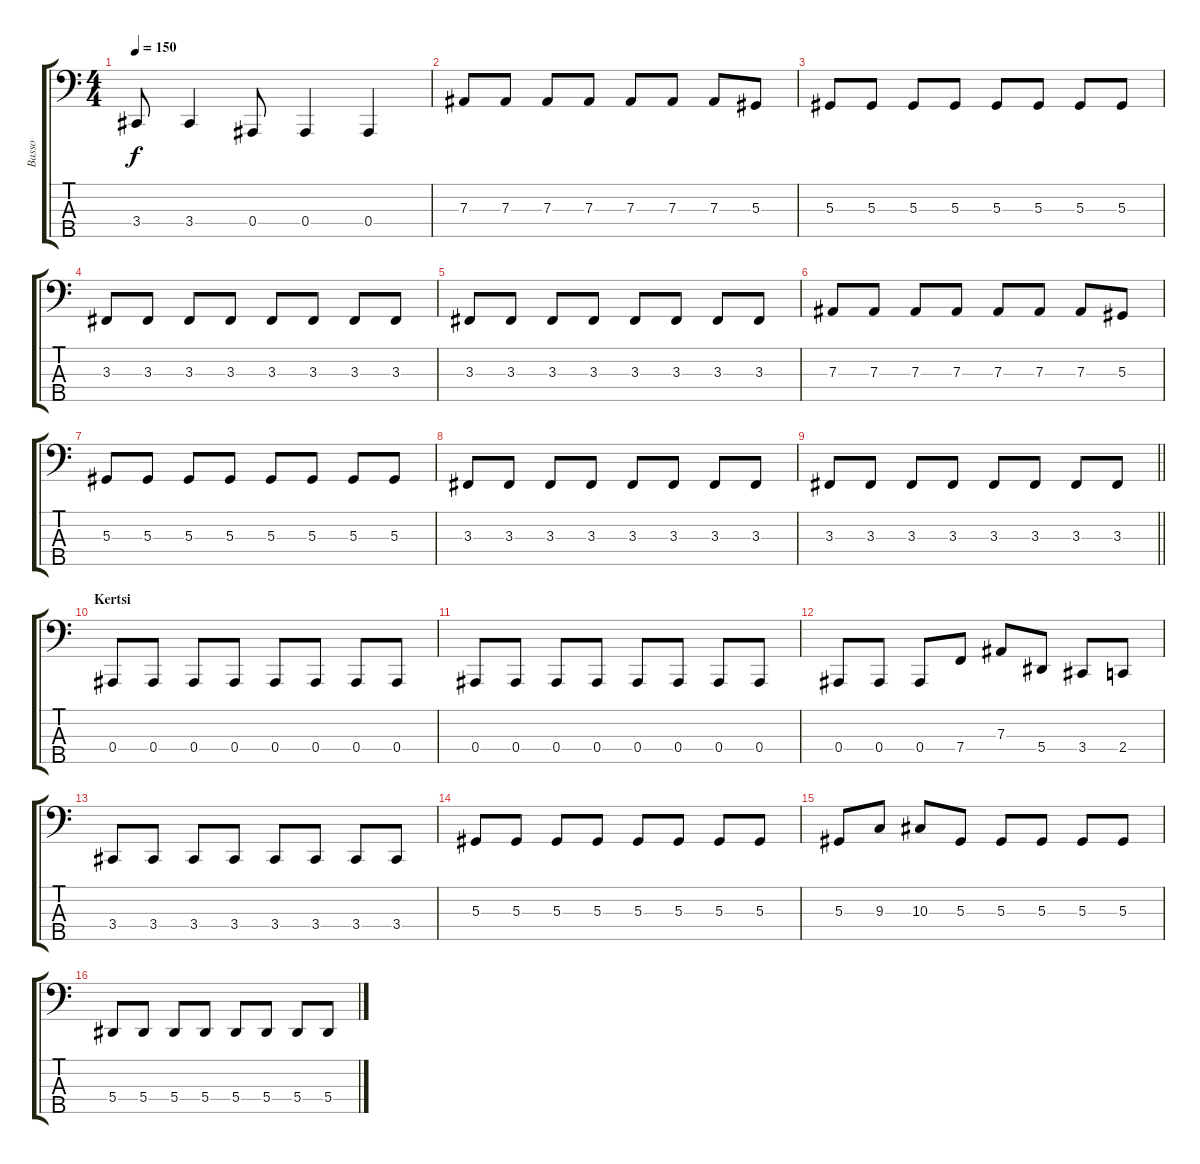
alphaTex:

\track ("Basso" "Basso") {instrument electricbassfinger}
\staff {score tabs}
\tuning (Db2 Ab1 Eb1 Bb0 F0) {hide}
\ts (4 4)
\tempo 150
\clef f4
\ks c
3.4.8{dy f} 3.4.4 0.4.8 0.4.4 0.4.4 |
7.3.8 7.3.8 7.3.8 7.3.8 7.3.8 7.3.8 7.3.8 5.3.8 |
5.3.8 5.3.8 5.3.8 5.3.8 5.3.8 5.3.8 5.3.8 5.3.8 |
3.3.8 3.3.8 3.3.8 3.3.8 3.3.8 3.3.8 3.3.8 3.3.8 |
3.3.8 3.3.8 3.3.8 3.3.8 3.3.8 3.3.8 3.3.8 3.3.8 |
7.3.8 7.3.8 7.3.8 7.3.8 7.3.8 7.3.8 7.3.8 5.3.8 |
5.3.8 5.3.8 5.3.8 5.3.8 5.3.8 5.3.8 5.3.8 5.3.8 |
3.3.8 3.3.8 3.3.8 3.3.8 3.3.8 3.3.8 3.3.8 3.3.8 |
\barLineRight lightlight
3.3.8 3.3.8 3.3.8 3.3.8 3.3.8 3.3.8 3.3.8 3.3.8 |
\section ("" "Kertsi")
0.4.8 0.4.8 0.4.8 0.4.8 0.4.8 0.4.8 0.4.8 0.4.8 |
0.4.8 0.4.8 0.4.8 0.4.8 0.4.8 0.4.8 0.4.8 0.4.8 |
0.4.8 0.4.8 0.4.8 7.4.8 7.3.8 5.4.8 3.4.8 2.4.8 |
3.4.8 3.4.8 3.4.8 3.4.8 3.4.8 3.4.8 3.4.8 3.4.8 |
5.3.8 5.3.8 5.3.8 5.3.8 5.3.8 5.3.8 5.3.8 5.3.8 |
5.3.8 9.3.8 10.3.8 5.3.8 5.3.8 5.3.8 5.3.8 5.3.8 |
5.4.8 5.4.8 5.4.8 5.4.8 5.4.8 5.4.8 5.4.8 5.4.8
